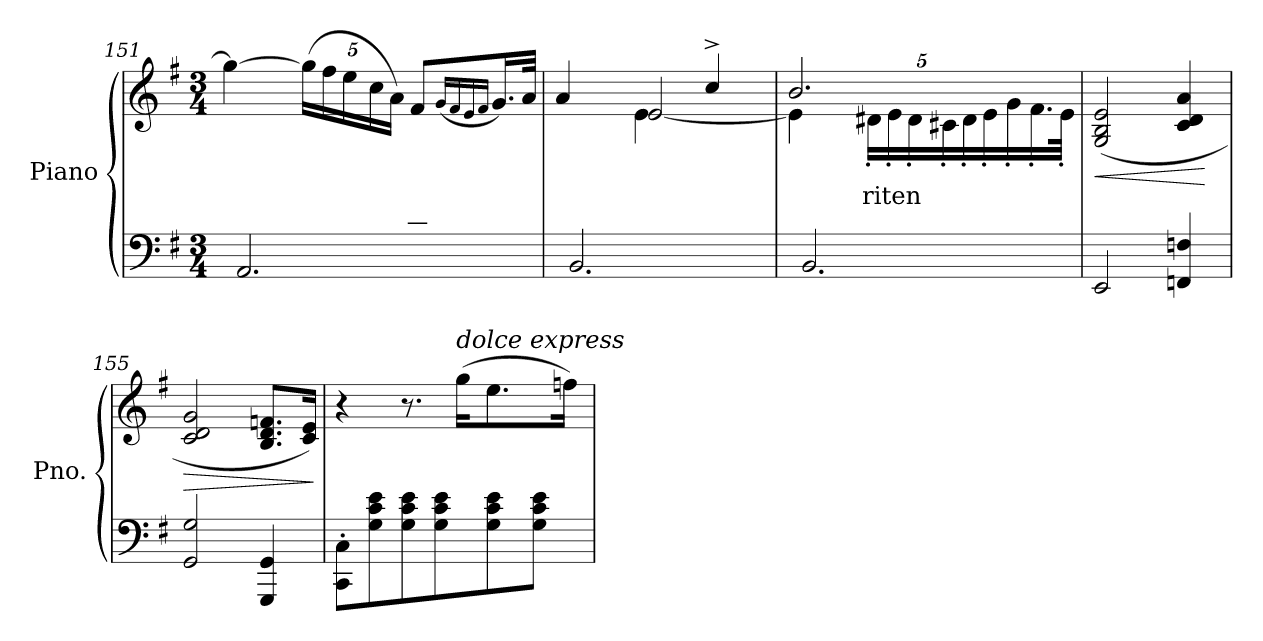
**kern	**kern	**text	**dynam
*part1	*part1	*part1	*part1
*staff2	*staff1	*staff1	*staff1/2
*I"Piano	*	*	*
*I'Pno.	*	*	*
!!LO:LB:g=z
*clefF4	*clefG2	*	*
*k[f#]	*k[f#]	*	*
*M3/4	*M3/4	*	*
=151	=151	=151	=151
*^	*	*	*
8AA\Lyy	2.AA/	4gg\_	.	.
8E\	.	.	.	.
*	*	*Xbrackettup	*	*
8F#\	.	(>20gg\LL]	.	.
.	.	20ff#\	.	.
.	.	20ee\	.	.
8E\	.	.	.	.
.	.	20cc\	.	.
.	.	20a\JJ)	.	.
8c\	.	8f#/L	.	.
.	.	(<16qg/LL	.	.
.	.	16qf#/	.	.
.	.	16qe/	.	.
.	.	16qf#/JJ	.	.
8E\J	.	16.g/L)	.	.
.	.	32a/JJk	.	.
=152	=152	=152	=152	=152
*	*	*^	*	*
8BB\Lyy	2.BB/	4a/	4reyy	.	.
8E\	.	.	.	.	.
8G\	.	4e\	[2e/	.	.
8E\	.	.	.	.	.
8B\	.	4cc^/	.	.	.
8E\J	.	.	.	.	.
=153	=153	=153	=153	=153	=153
8BB\Lyy	2.BB/	2.b/	4e\]	.	.
8F#\	.	.	.	.	.
!	!	!	!	!	!LO:DY:b
8A\	.	.	20d#X'\LL	riten	other-dynamics
.	.	.	20e'\	.	.
.	.	.	20d#'\	.	.
8F#\	.	.	.	.	.
.	.	.	20c#X'\	.	.
.	.	.	20d#'\	.	.
8B\	.	.	16e'\	.	.
.	.	.	16g'\	.	.
8A\J	.	.	16.f#'\	.	.
.	.	.	32e'\JJk	.	.
*v	*v	*	*	*	*
=154	=154	=154	=154	=154
!	!	!	!	!LO:HP:b
*	*v	*v	*	*
2EE/	(>2G/ 2B/ 2e/	.	<
4FFn/ 4Fn/	4c/ 4d/ 4a/	.	.
.	.	.	[
!!LO:LB:g=z
=155	=155	=155	=155
!	!	!	!LO:HP:b
!	!	!	!LO:DY:n=1:b
2GG/ 2G/	2c/ 2d/ 2g/	.	> other-dynamics
4GGG/ 4GG/	8.B/ 8.d/ 8.fn/L	.	.
.	16c/ 16e/Jk)	.	.
.	.	.	]
=156	=156	=156	=156
*	*MM90	*	*
8CC\' 8C\'L	4r	.	.
8G\ 8c\ 8e\	.	.	.
8G\ 8c\ 8e\	8.r	.	.
8G\ 8c\ 8e\	.	.	.
!	!LO:TX:a:i:t=dolce express	!	!
.	(>16gg\KL	.	.
8G\ 8c\ 8e\	8.ee\	.	.
8G\ 8c\ 8e\J	.	.	.
.	16ffn\Jk)	.	.
=	=	=	=
*-	*-	*-	*-
